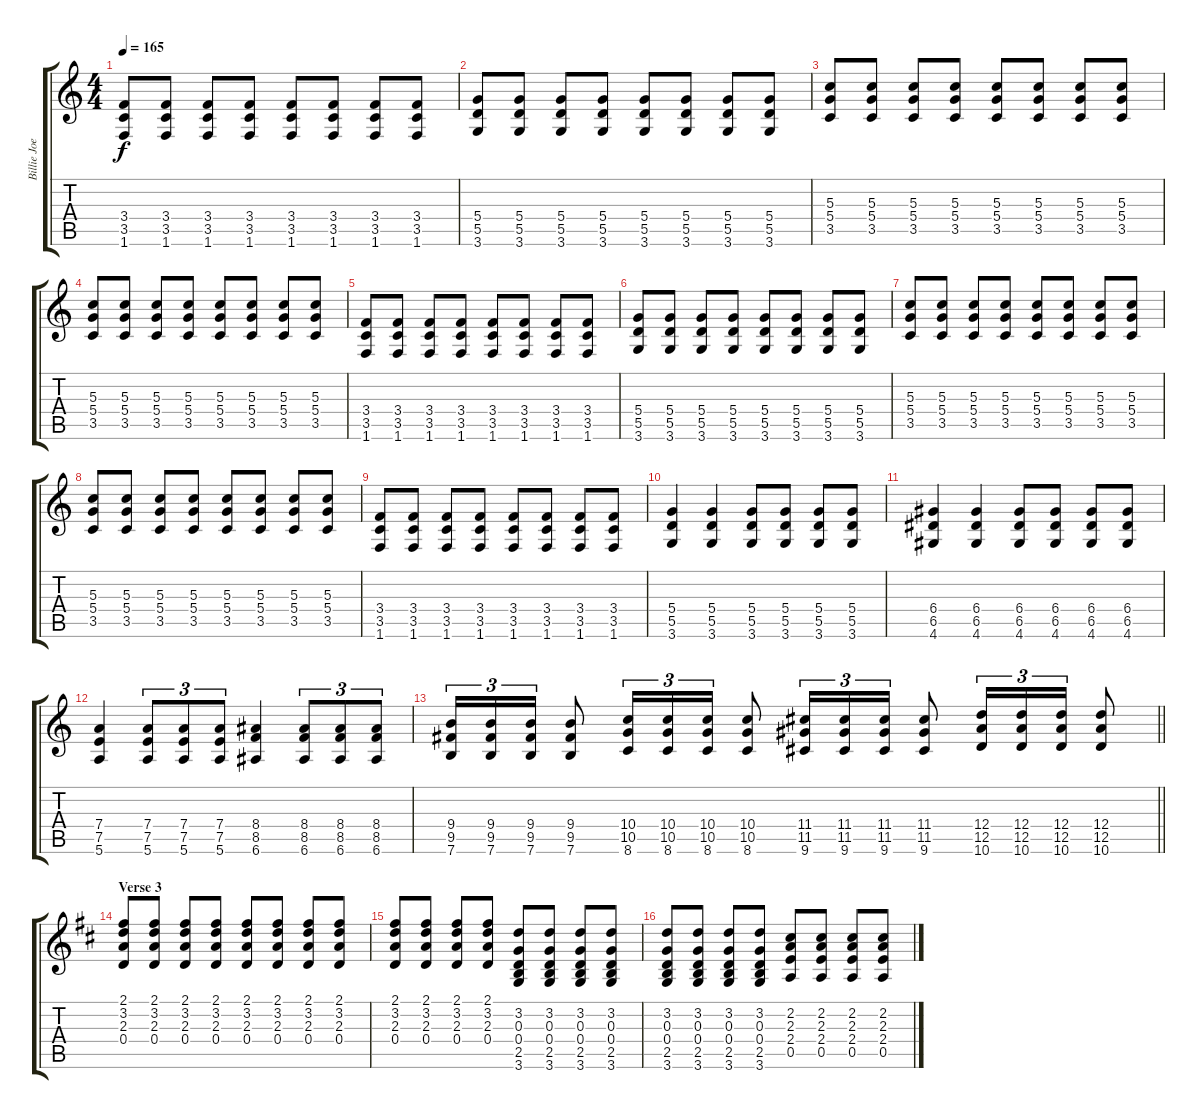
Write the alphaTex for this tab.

\track ("Billie Joe Armstrong (Rhythm Guitar)" "Billie Joe") {instrument distortionguitar}
\staff {score tabs}
\tuning (E4 B3 G3 D3 A2 E2) {hide}
\ts (4 4)
\tempo 165
\clef g2
\ks c
(3.4 3.5 1.6).8{dy f} (3.4 3.5 1.6).8 (3.4 3.5 1.6).8 (3.4 3.5 1.6).8 (3.4 3.5 1.6).8 (3.4 3.5 1.6).8 (3.4 3.5 1.6).8 (3.4 3.5 1.6).8 |
(5.4 5.5 3.6).8 (5.4 5.5 3.6).8 (5.4 5.5 3.6).8 (5.4 5.5 3.6).8 (5.4 5.5 3.6).8 (5.4 5.5 3.6).8 (5.4 5.5 3.6).8 (5.4 5.5 3.6).8 |
(5.3 5.4 3.5).8 (5.3 5.4 3.5).8 (5.3 5.4 3.5).8 (5.3 5.4 3.5).8 (5.3 5.4 3.5).8 (5.3 5.4 3.5).8 (5.3 5.4 3.5).8 (5.3 5.4 3.5).8 |
(5.3 5.4 3.5).8 (5.3 5.4 3.5).8 (5.3 5.4 3.5).8 (5.3 5.4 3.5).8 (5.3 5.4 3.5).8 (5.3 5.4 3.5).8 (5.3 5.4 3.5).8 (5.3 5.4 3.5).8 |
(3.4 3.5 1.6).8 (3.4 3.5 1.6).8 (3.4 3.5 1.6).8 (3.4 3.5 1.6).8 (3.4 3.5 1.6).8 (3.4 3.5 1.6).8 (3.4 3.5 1.6).8 (3.4 3.5 1.6).8 |
(5.4 5.5 3.6).8 (5.4 5.5 3.6).8 (5.4 5.5 3.6).8 (5.4 5.5 3.6).8 (5.4 5.5 3.6).8 (5.4 5.5 3.6).8 (5.4 5.5 3.6).8 (5.4 5.5 3.6).8 |
(5.3 5.4 3.5).8 (5.3 5.4 3.5).8 (5.3 5.4 3.5).8 (5.3 5.4 3.5).8 (5.3 5.4 3.5).8 (5.3 5.4 3.5).8 (5.3 5.4 3.5).8 (5.3 5.4 3.5).8 |
(5.3 5.4 3.5).8 (5.3 5.4 3.5).8 (5.3 5.4 3.5).8 (5.3 5.4 3.5).8 (5.3 5.4 3.5).8 (5.3 5.4 3.5).8 (5.3 5.4 3.5).8 (5.3 5.4 3.5).8 |
(3.4 3.5 1.6).8 (3.4 3.5 1.6).8 (3.4 3.5 1.6).8 (3.4 3.5 1.6).8 (3.4 3.5 1.6).8 (3.4 3.5 1.6).8 (3.4 3.5 1.6).8 (3.4 3.5 1.6).8 |
(5.4 5.5 3.6).4 (5.4 5.5 3.6).4 (5.4 5.5 3.6).8 (5.4 5.5 3.6).8 (5.4 5.5 3.6).8 (5.4 5.5 3.6).8 |
(6.4 6.5 4.6).4 (6.4 6.5 4.6).4 (6.4 6.5 4.6).8 (6.4 6.5 4.6).8 (6.4 6.5 4.6).8 (6.4 6.5 4.6).8 |
(7.4 7.5 5.6).4 (7.4 7.5 5.6).8{tu (3 2)} (7.4 7.5 5.6).8{tu (3 2)} (7.4 7.5 5.6).8{tu (3 2)} (8.4 8.5 6.6).4 (8.4 8.5 6.6).8{tu (3 2)} (8.4 8.5 6.6).8{tu (3 2)} (8.4 8.5 6.6).8{tu (3 2)} |
\barLineRight lightlight
(9.4 9.5 7.6).16{tu (3 2)} (9.4 9.5 7.6).16{tu (3 2)} (9.4 9.5 7.6).16{tu (3 2)} (9.4 9.5 7.6).8 (10.4 10.5 8.6).16{tu (3 2)} (10.4 10.5 8.6).16{tu (3 2)} (10.4 10.5 8.6).16{tu (3 2)} (10.4 10.5 8.6).8 (11.4 11.5 9.6).16{tu (3 2)} (11.4 11.5 9.6).16{tu (3 2)} (11.4 11.5 9.6).16{tu (3 2)} (11.4 11.5 9.6).8 (12.4 12.5 10.6).16{tu (3 2)} (12.4 12.5 10.6).16{tu (3 2)} (12.4 12.5 10.6).16{tu (3 2)} (12.4 12.5 10.6).8 |
\section ("" "Verse 3")
\ks d
(2.1 3.2 2.3 0.4).8{volume 13 balance 8} (2.1 3.2 2.3 0.4).8 (2.1 3.2 2.3 0.4).8 (2.1 3.2 2.3 0.4).8 (2.1 3.2 2.3 0.4).8 (2.1 3.2 2.3 0.4).8 (2.1 3.2 2.3 0.4).8 (2.1 3.2 2.3 0.4).8 |
(2.1 3.2 2.3 0.4).8 (2.1 3.2 2.3 0.4).8 (2.1 3.2 2.3 0.4).8 (2.1 3.2 2.3 0.4).8 (3.2 0.3 0.4 2.5 3.6).8 (3.2 0.3 0.4 2.5 3.6).8 (3.2 0.3 0.4 2.5 3.6).8 (3.2 0.3 0.4 2.5 3.6).8 |
(3.2 0.3 0.4 2.5 3.6).8 (3.2 0.3 0.4 2.5 3.6).8 (3.2 0.3 0.4 2.5 3.6).8 (3.2 0.3 0.4 2.5 3.6).8 (2.2 2.3 2.4 0.5).8 (2.2 2.3 2.4 0.5).8 (2.2 2.3 2.4 0.5).8 (2.2 2.3 2.4 0.5).8
